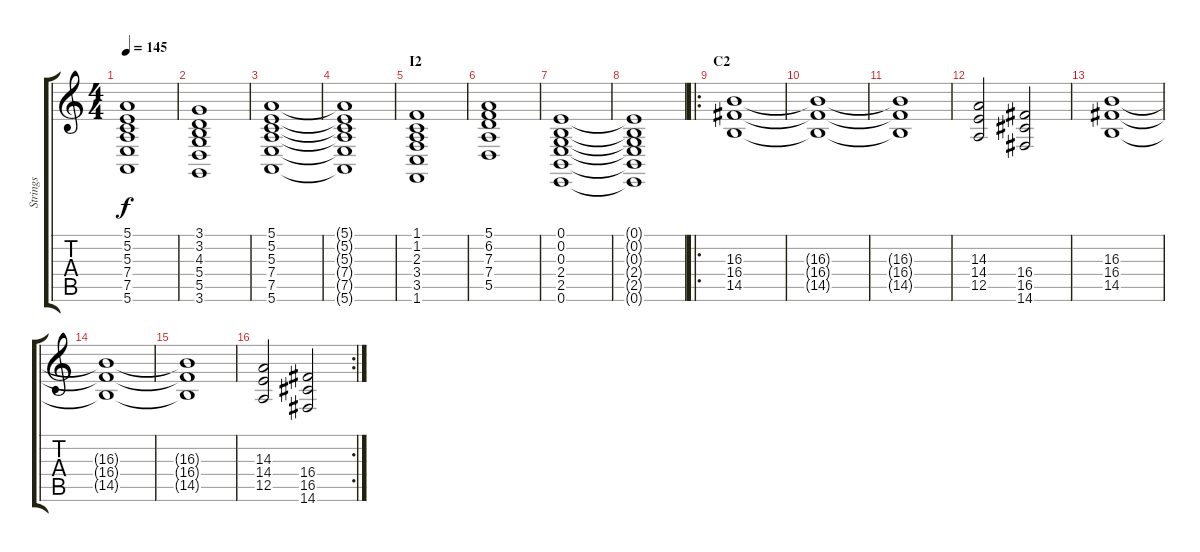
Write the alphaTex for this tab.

\track ("Strings" "Strings") {instrument stringensemble1}
\staff {score tabs}
\tuning (E4 B3 G3 D3 A2 E2) {hide}
\ts (4 4)
\tempo 145
\clef g2
\ks c
(5.1 5.2 5.3 7.4 7.5 5.6).1{dy f} |
(3.1 3.2 4.3 5.4 5.5 3.6).1 |
(5.1 5.2 5.3 7.4 7.5 5.6).1 |
(5.1{t} 5.2{t} 5.3{t} 7.4{t} 7.5{t} 5.6{t}).1 |
\section ("" "I2")
(1.1 1.2 2.3 3.4 3.5 1.6).1 |
(5.1 6.2 7.3 7.4 5.5).1 |
(0.1 0.2 0.3 2.4 2.5 0.6).1 |
(0.1{t} 0.2{t} 0.3{t} 2.4{t} 2.5{t} 0.6{t}).1 |
\ro
\section ("" "C2")
(16.3 16.4 14.5).1 |
(16.3{t} 16.4{t} 14.5{t}).1 |
(16.3{t} 16.4{t} 14.5{t}).1 |
(14.3 14.4 12.5).2 (16.4 16.5 14.6).2 |
(16.3 16.4 14.5).1 |
(16.3{t} 16.4{t} 14.5{t}).1 |
(16.3{t} 16.4{t} 14.5{t}).1 |
\rc 2
(14.3 14.4 12.5).2 (16.4 16.5 14.6).2
